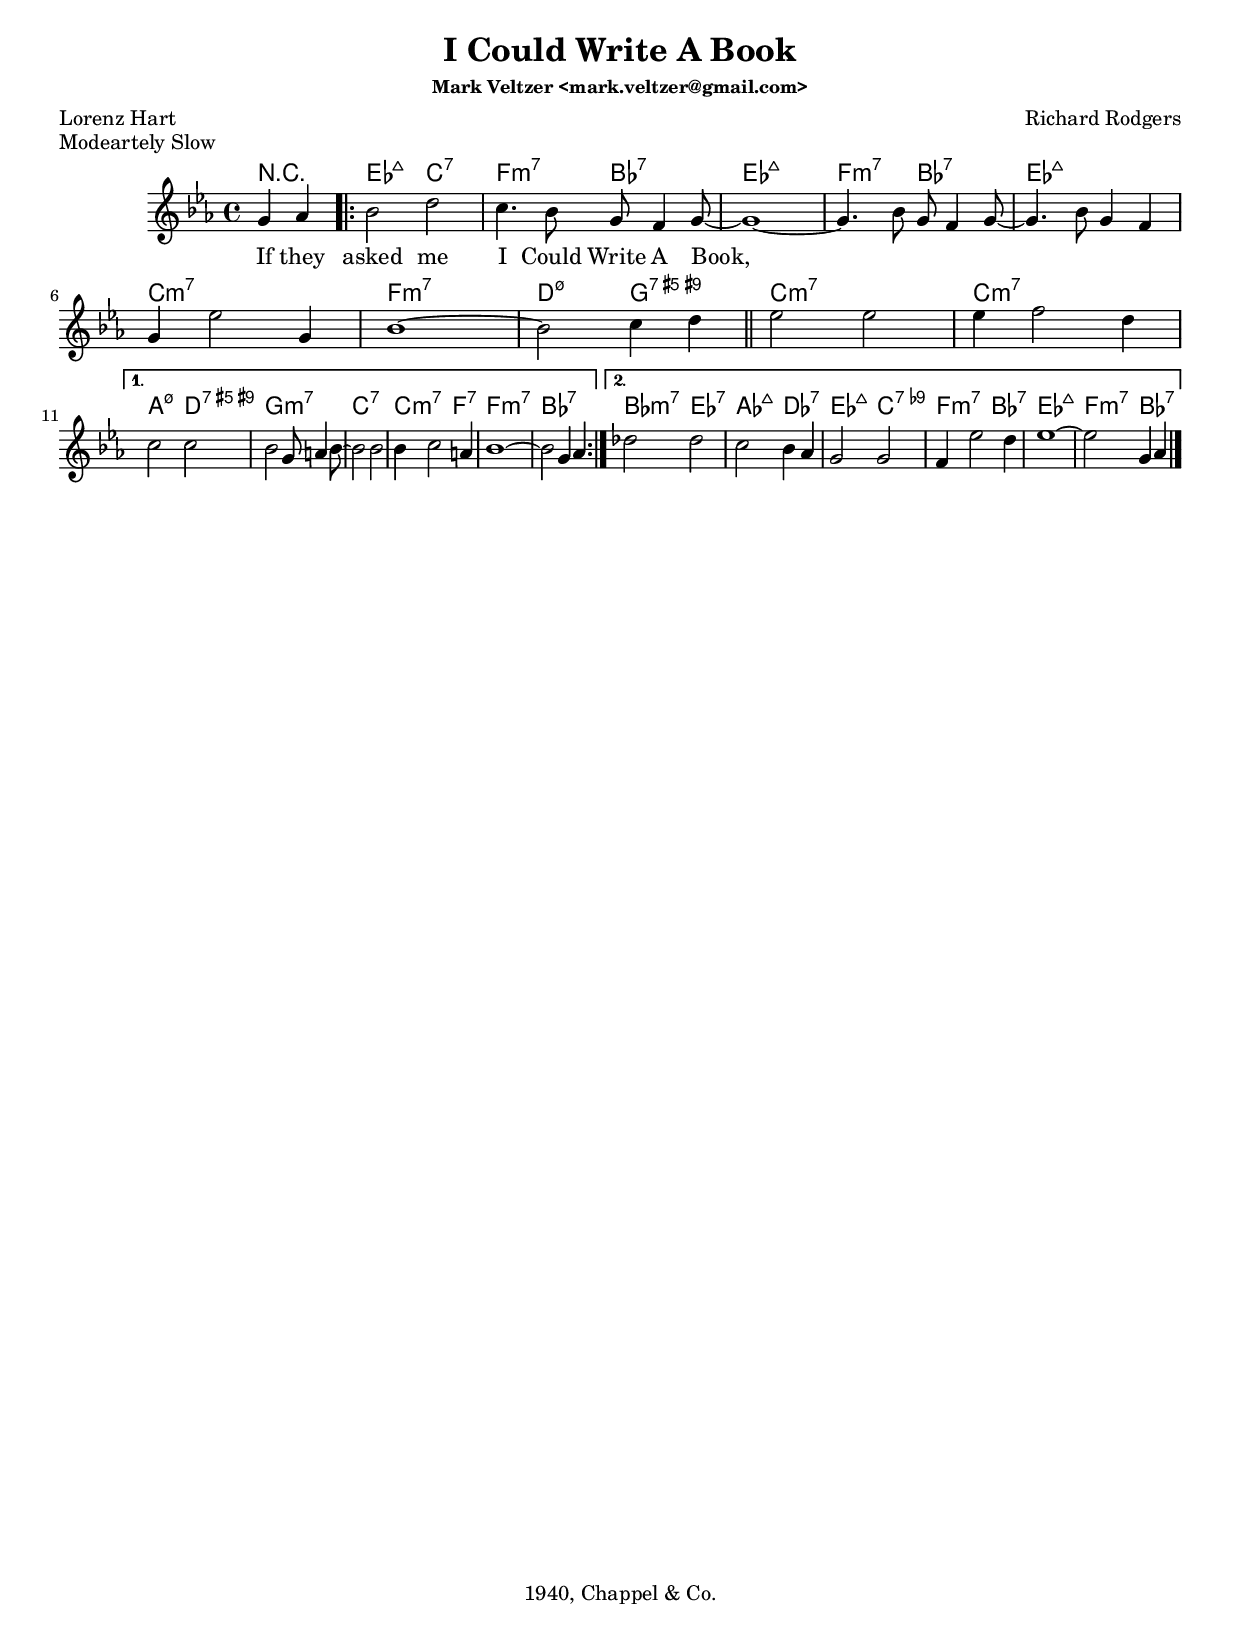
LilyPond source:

\include "src/include/common.lyi"
\header {
	title="I Could Write A Book"
	composer="Richard Rodgers"
	poet="Lorenz Hart"
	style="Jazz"
	piece="Modeartely Slow"
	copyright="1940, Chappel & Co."
}

%{
	TODO:
	- finish all lyrics
%}

<<
\chords {
	\partial 2 r2 |
	\repeat volta 2 {
		ees2:maj7 c:7 | f:m7 bes:7 | ees1:maj7 | f2:m7 bes:7 |
		ees1:maj7 | c:m7 | f:m7 | d2:m7.5- g:7.5+.9+ ||
		c1:m7 c:m7 |
	}
	\alternative {
		{ a2:m7.5- d:7.5+.9+ | g1:m7 | c:7 | c2:m7 f:7 | f1:m7 | bes:7 | }
		{ bes2:m7 ees:7 | aes:maj7 des:7 | ees:maj7 c:7.9- | f:m7 bes:7 |
			ees1:maj7 | f2:m7 bes:7 | }
	}
}

\new Voice="melody" \relative g' {
	\time 4/4
	\key ees \major

	\partial 2 g4 aes |
	\repeat volta 2 {
		bes2 d | c4. bes8 g f4 g8 ~ | g1 ~ | g4. bes8 g f4 g8 ~ |
		g4. bes8 g4 f | \break g ees'2 g,4 | bes1 ~ | bes2 c4 d \bar "||"
		ees2 ees | ees4 f2 d4 | \break
	}
	\alternative {
		{ c2 c | bes g8 a4 bes8 ~ | bes2 bes | bes4 c2 a4 | bes1 ~ | bes2 g4 aes | }
		{ des2 des | c bes4 aes | g2 g | f4 ees'2 d4 | ees1 ~ | ees 2 g,4 aes \bar "|." }
	}
}
\new Lyrics \lyricsto "melody" {
	If they asked me I Could Write A Book,
}
>>
